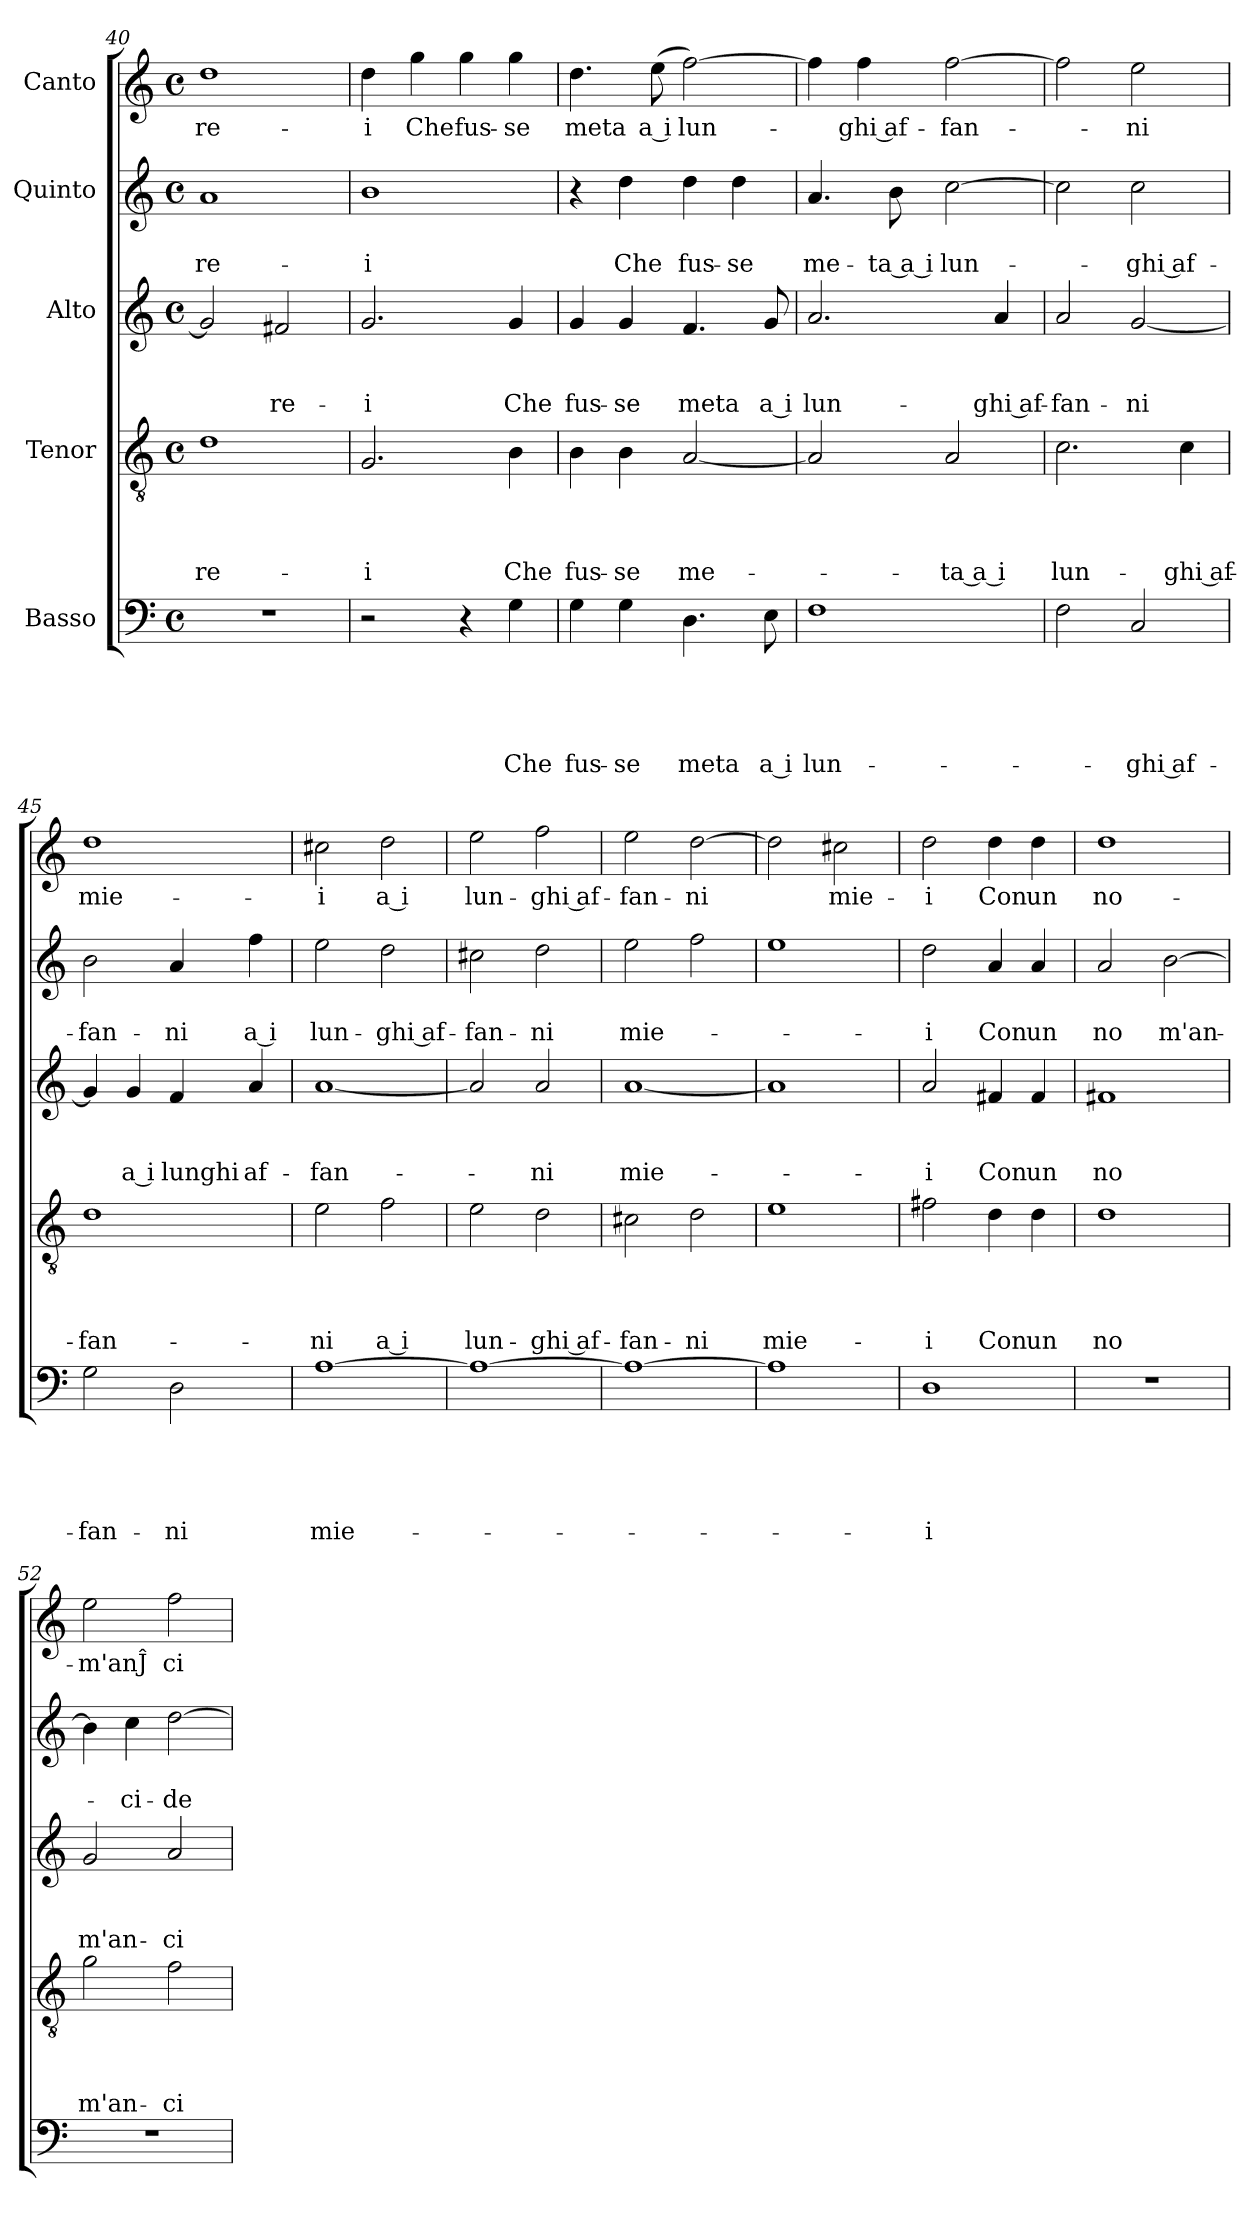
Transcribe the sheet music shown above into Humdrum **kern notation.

**kern	**text	**text	**text	**text	**text	**kern	**text	**text	**text	**text	**kern	**text	**text	**text	**kern	**text	**text	**kern	**text
*part5	*part5	*part5	*part5	*part5	*part5	*part4	*part4	*part4	*part4	*part4	*part3	*part3	*part3	*part3	*part2	*part2	*part2	*part1	*part1
*staff5	*staff5	*staff5	*staff5	*staff5	*staff5	*staff4	*staff4	*staff4	*staff4	*staff4	*staff3	*staff3	*staff3	*staff3	*staff2	*staff2	*staff2	*staff1	*staff1
*I"Basso	*	*	*	*	*	*I"Tenor	*	*	*	*	*I"Alto	*	*	*	*I"Quinto	*	*	*I"Canto	*
*clefF4	*	*	*	*	*	*clefGv2	*	*	*	*	*clefG2	*	*	*	*clefG2	*	*	*clefG2	*
*k[]	*	*	*	*	*	*k[]	*	*	*	*	*k[]	*	*	*	*k[]	*	*	*k[]	*
*C:	*	*	*	*	*	*C:	*	*	*	*	*C:	*	*	*	*C:	*	*	*C:	*
*M4/4	*	*	*	*	*	*M4/4	*	*	*	*	*M4/4	*	*	*	*M4/4	*	*	*M4/4	*
*met(c)	*	*	*	*	*	*met(c)	*	*	*	*	*met(c)	*	*	*	*met(c)	*	*	*met(c)	*
=40	=40	=40	=40	=40	=40	=40	=40	=40	=40	=40	=40	=40	=40	=40	=40	=40	=40	=40	=40
!	!	!	!	!	!	!	!	!	!	!LO:LY:b	!	!	!	!	!	!	!LO:LY:b	!	!LO:LY:b
1r	.	.	.	.	.	1d	.	.	.	-re-	2g/]	.	.	.	1a	.	-re-	1dd	-re-
!	!	!	!	!	!	!	!	!	!	!	!	!	!	!LO:LY:b	!	!	!	!	!
.	.	.	.	.	.	.	.	.	.	.	2f#X/	.	.	-re-	.	.	.	.	.
=41	=41	=41	=41	=41	=41	=41	=41	=41	=41	=41	=41	=41	=41	=41	=41	=41	=41	=41	=41
!	!	!	!	!	!	!	!	!	!	!LO:LY:b	!	!	!	!LO:LY:b	!	!	!LO:LY:b:rj	!	!LO:LY:b
2r	.	.	.	.	.	2.G/	.	.	.	-i	2.g/	.	.	-i	1b	.	-i	4dd\	-i
!	!	!	!	!	!	!	!	!	!	!	!	!	!	!	!	!	!	!	!LO:LY:b
.	.	.	.	.	.	.	.	.	.	.	.	.	.	.	.	.	.	4gg\	Che
!	!	!	!	!	!	!	!	!	!	!	!	!	!	!	!	!	!	!	!LO:LY:b
4r	.	.	.	.	.	.	.	.	.	.	.	.	.	.	.	.	.	4gg\	fus-
!	!	!	!	!	!LO:LY:b	!	!	!	!	!LO:LY:b	!	!	!	!LO:LY:b	!	!	!	!	!LO:LY:b:rj
4G\	.	.	.	.	Che	4B\	.	.	.	Che	4g/	.	.	Che	.	.	.	4gg\	-se
=42	=42	=42	=42	=42	=42	=42	=42	=42	=42	=42	=42	=42	=42	=42	=42	=42	=42	=42	=42
!	!	!	!	!	!LO:LY:b	!	!	!	!	!LO:LY:b	!	!	!	!LO:LY:b	!	!	!	!	!LO:LY:b
4G\	.	.	.	.	fus-	4B\	.	.	.	fus-	4g/	.	.	fus-	4r	.	.	4.dd\	me­ta
!	!	!	!	!	!LO:LY:b:rj	!	!	!	!	!LO:LY:b:rj	!	!	!	!LO:LY:b:rj	!	!	!LO:LY:b	!	!
4G\	.	.	.	.	-se	4B\	.	.	.	-se	4g/	.	.	-se	4dd\	.	Che	.	.
!	!	!	!	!	!	!	!	!	!	!	!	!	!	!	!	!	!	!	!LO:LY:b
.	.	.	.	.	.	.	.	.	.	.	.	.	.	.	.	.	.	(<8ee\	a i
!	!	!	!	!	!LO:LY:b	!	!	!	!	!LO:LY:b	!	!	!	!LO:LY:b	!	!	!LO:LY:b	!	!LO:LY:b
4.D\	.	.	.	.	me­ta	[<2A/	.	.	.	me-	4.f/	.	.	me­ta	4dd\	.	fus-	[<2ff\)	lun-
!	!	!	!	!	!	!	!	!	!	!	!	!	!	!	!	!	!LO:LY:b:rj	!	!
.	.	.	.	.	.	.	.	.	.	.	.	.	.	.	4dd\	.	-se	.	.
!	!	!	!	!	!LO:LY:b	!	!	!	!	!	!	!	!	!LO:LY:b	!	!	!	!	!
8E\	.	.	.	.	a i	.	.	.	.	.	8g/	.	.	a i	.	.	.	.	.
!!LO:LB:g=z
=43	=43	=43	=43	=43	=43	=43	=43	=43	=43	=43	=43	=43	=43	=43	=43	=43	=43	=43	=43
!	!	!	!	!	!LO:LY:b	!	!	!	!	!	!	!	!	!LO:LY:b	!	!	!LO:LY:b	!	!
1F	.	.	.	.	lun-	2A/]	.	.	.	.	2.a/	.	.	lun-	4.a/	.	me-	4ff\]	.
!	!	!	!	!	!	!	!	!	!	!	!	!	!	!	!	!	!	!	!LO:LY:b:rj
.	.	.	.	.	.	.	.	.	.	.	.	.	.	.	.	.	.	4ff\	-ghi af-
!	!	!	!	!	!	!	!	!	!	!	!	!	!	!	!	!	!LO:LY:b:rj	!	!
.	.	.	.	.	.	.	.	.	.	.	.	.	.	.	(<8b\	.	-ta a i	.	.
!	!	!	!	!	!	!	!	!	!	!LO:LY:b:rj	!	!	!	!	!	!	!LO:LY:b	!	!LO:LY:b
.	.	.	.	.	.	2A/	.	.	.	-ta a i	.	.	.	.	[>2cc\	.	lun-	[>2ff\	-fan-
!	!	!	!	!	!	!	!	!	!	!	!	!	!	!LO:LY:b:rj	!	!	!	!	!
.	.	.	.	.	.	.	.	.	.	.	4a/	.	.	-ghi af-	.	.	.	.	.
=44	=44	=44	=44	=44	=44	=44	=44	=44	=44	=44	=44	=44	=44	=44	=44	=44	=44	=44	=44
!	!	!	!	!	!	!	!	!	!	!LO:LY:b	!	!	!	!LO:LY:b	!	!	!	!	!
2F\	.	.	.	.	.	2.c\	.	.	.	lun-	2a/	.	.	-fan-	2cc\]	.	.	2ff\]	.
!	!	!	!	!	!LO:LY:b:rj	!	!	!	!	!	!	!	!	!LO:LY:b	!	!	!LO:LY:b:rj	!	!LO:LY:b
2C/	.	.	.	.	-ghi af-	.	.	.	.	.	[<2g/	.	.	-ni	2cc\	.	-ghi af-	2ee\	-ni
!	!	!	!	!	!	!	!	!	!	!LO:LY:b:rj	!	!	!	!	!	!	!	!	!
.	.	.	.	.	.	4c\	.	.	.	-ghi af-	.	.	.	.	.	.	.	.	.
=45	=45	=45	=45	=45	=45	=45	=45	=45	=45	=45	=45	=45	=45	=45	=45	=45	=45	=45	=45
!	!	!	!	!	!LO:LY:b	!	!	!	!	!LO:LY:b	!	!	!	!	!	!	!LO:LY:b	!	!LO:LY:b
2G\	.	.	.	.	-fan-	1d	.	.	.	-fan-	4g/]	.	.	.	2b\	.	-fan-	1dd	mie-
!	!	!	!	!	!	!	!	!	!	!	!	!	!	!LO:LY:b:rj	!	!	!	!	!
.	.	.	.	.	.	.	.	.	.	.	4g/	.	.	a i	.	.	.	.	.
!	!	!	!	!	!LO:LY:b	!	!	!	!	!	!	!	!	!LO:LY:b	!	!	!LO:LY:b	!	!
2D\	.	.	.	.	-ni	.	.	.	.	.	4f/	.	.	lun­ghi	4a/	.	-ni	.	.
!	!	!	!	!	!	!	!	!	!	!	!	!	!	!LO:LY:b	!	!	!LO:LY:b:rj	!	!
.	.	.	.	.	.	.	.	.	.	.	4a/	.	.	af-	4ff\	.	a i	.	.
=46	=46	=46	=46	=46	=46	=46	=46	=46	=46	=46	=46	=46	=46	=46	=46	=46	=46	=46	=46
!	!	!	!	!	!LO:LY:b	!	!	!	!	!LO:LY:b	!	!	!	!LO:LY:b	!	!	!LO:LY:b	!	!LO:LY:b
[>1A	.	.	.	.	mie-	2e\	.	.	.	-ni	[<1a	.	.	-fan-	2ee\	.	lun-	2cc#X\	-i
!	!	!	!	!	!	!	!	!	!	!LO:LY:b:rj	!	!	!	!	!	!	!LO:LY:b:rj	!	!LO:LY:b:rj
.	.	.	.	.	.	2f\	.	.	.	a i	.	.	.	.	2dd\	.	-ghi af-	2dd\	a i
=47	=47	=47	=47	=47	=47	=47	=47	=47	=47	=47	=47	=47	=47	=47	=47	=47	=47	=47	=47
!	!	!	!	!	!	!	!	!	!	!LO:LY:b	!	!	!	!	!	!	!LO:LY:b	!	!LO:LY:b
1A_	.	.	.	.	.	2e\	.	.	.	lun-	2a/]	.	.	.	2cc#X\	.	-fan-	2ee\	lun-
!	!	!	!	!	!	!	!	!	!	!LO:LY:b:rj	!	!	!	!LO:LY:b	!	!	!LO:LY:b	!	!LO:LY:b:rj
.	.	.	.	.	.	2d\	.	.	.	-ghi af-	2a/	.	.	-ni	2dd\	.	-ni	2ff\	-ghi af-
=48	=48	=48	=48	=48	=48	=48	=48	=48	=48	=48	=48	=48	=48	=48	=48	=48	=48	=48	=48
!	!	!	!	!	!	!	!	!	!	!LO:LY:b	!	!	!	!LO:LY:b	!	!	!LO:LY:b	!	!LO:LY:b
1A_	.	.	.	.	.	2c#X\	.	.	.	-fan-	[<1a	.	.	mie-	2ee\	.	mie-	2ee\	-fan-
!	!	!	!	!	!	!	!	!	!	!LO:LY:b	!	!	!	!	!	!	!	!	!LO:LY:b
.	.	.	.	.	.	2d\	.	.	.	-ni	.	.	.	.	2ff\	.	.	[<2dd\	-ni
!!LO:LB:g=z
=49	=49	=49	=49	=49	=49	=49	=49	=49	=49	=49	=49	=49	=49	=49	=49	=49	=49	=49	=49
!	!	!	!	!	!	!	!	!	!	!LO:LY:b	!	!	!	!	!	!	!	!	!
1A]	.	.	.	.	.	1e	.	.	.	mie-	1a]	.	.	.	1ee	.	.	2dd\]	.
!	!	!	!	!	!	!	!	!	!	!	!	!	!	!	!	!	!	!	!LO:LY:b
.	.	.	.	.	.	.	.	.	.	.	.	.	.	.	.	.	.	2cc#X\	mie-
=50	=50	=50	=50	=50	=50	=50	=50	=50	=50	=50	=50	=50	=50	=50	=50	=50	=50	=50	=50
!	!	!	!	!	!LO:LY:b:rj	!	!	!	!	!LO:LY:b	!	!	!	!LO:LY:b	!	!	!LO:LY:b	!	!LO:LY:b
1D	.	.	.	.	-i	2f#X\	.	.	.	-i	2a/	.	.	-i	2dd\	.	-i	2dd\	-i
!	!	!	!	!	!	!	!	!	!	!LO:LY:b	!	!	!	!LO:LY:b	!	!	!LO:LY:b	!	!LO:LY:b
.	.	.	.	.	.	4d\	.	.	.	Con	4f#X/	.	.	Con	4a/	.	Con	4dd\	Con
!	!	!	!	!	!	!	!	!	!	!LO:LY:b	!	!	!	!LO:LY:b	!	!	!LO:LY:b	!	!LO:LY:b
.	.	.	.	.	.	4d\	.	.	.	un	4f#/	.	.	un	4a/	.	un	4dd\	un
=51	=51	=51	=51	=51	=51	=51	=51	=51	=51	=51	=51	=51	=51	=51	=51	=51	=51	=51	=51
!	!	!	!	!	!	!	!	!	!	!LO:LY:b	!	!	!	!LO:LY:b	!	!	!LO:LY:b	!	!LO:LY:b
1r	.	.	.	.	.	1d	.	.	.	no	1f#i	.	.	no	2a/	.	no	1dd	no-
!	!	!	!	!	!	!	!	!	!	!	!	!	!	!	!	!	!LO:LY:b	!	!
.	.	.	.	.	.	.	.	.	.	.	.	.	.	.	[>2b\	.	m'an-	.	.
=52	=52	=52	=52	=52	=52	=52	=52	=52	=52	=52	=52	=52	=52	=52	=52	=52	=52	=52	=52
!	!	!	!	!	!	!	!	!	!	!LO:LY:b	!	!	!	!LO:LY:b	!	!	!	!	!LO:LY:b
1r	.	.	.	.	.	2g\	.	.	.	m'an-	2g/	.	.	m'an-	4b\]	.	.	2ee\	-m'anĴ
!	!	!	!	!	!	!	!	!	!	!	!	!	!	!	!	!	!LO:LY:b	!	!
.	.	.	.	.	.	.	.	.	.	.	.	.	.	.	4cc\	.	-ci-	.	.
!	!	!	!	!	!	!	!	!	!	!LO:LY:b	!	!	!	!LO:LY:b	!	!	!LO:LY:b	!	!LO:LY:b
.	.	.	.	.	.	2f\	.	.	.	-ci-	2a/	.	.	-ci-	[>2dd\	.	-de-	2ff\	ci-
=	=	=	=	=	=	=	=	=	=	=	=	=	=	=	=	=	=	=	=
*-	*-	*-	*-	*-	*-	*-	*-	*-	*-	*-	*-	*-	*-	*-	*-	*-	*-	*-	*-
